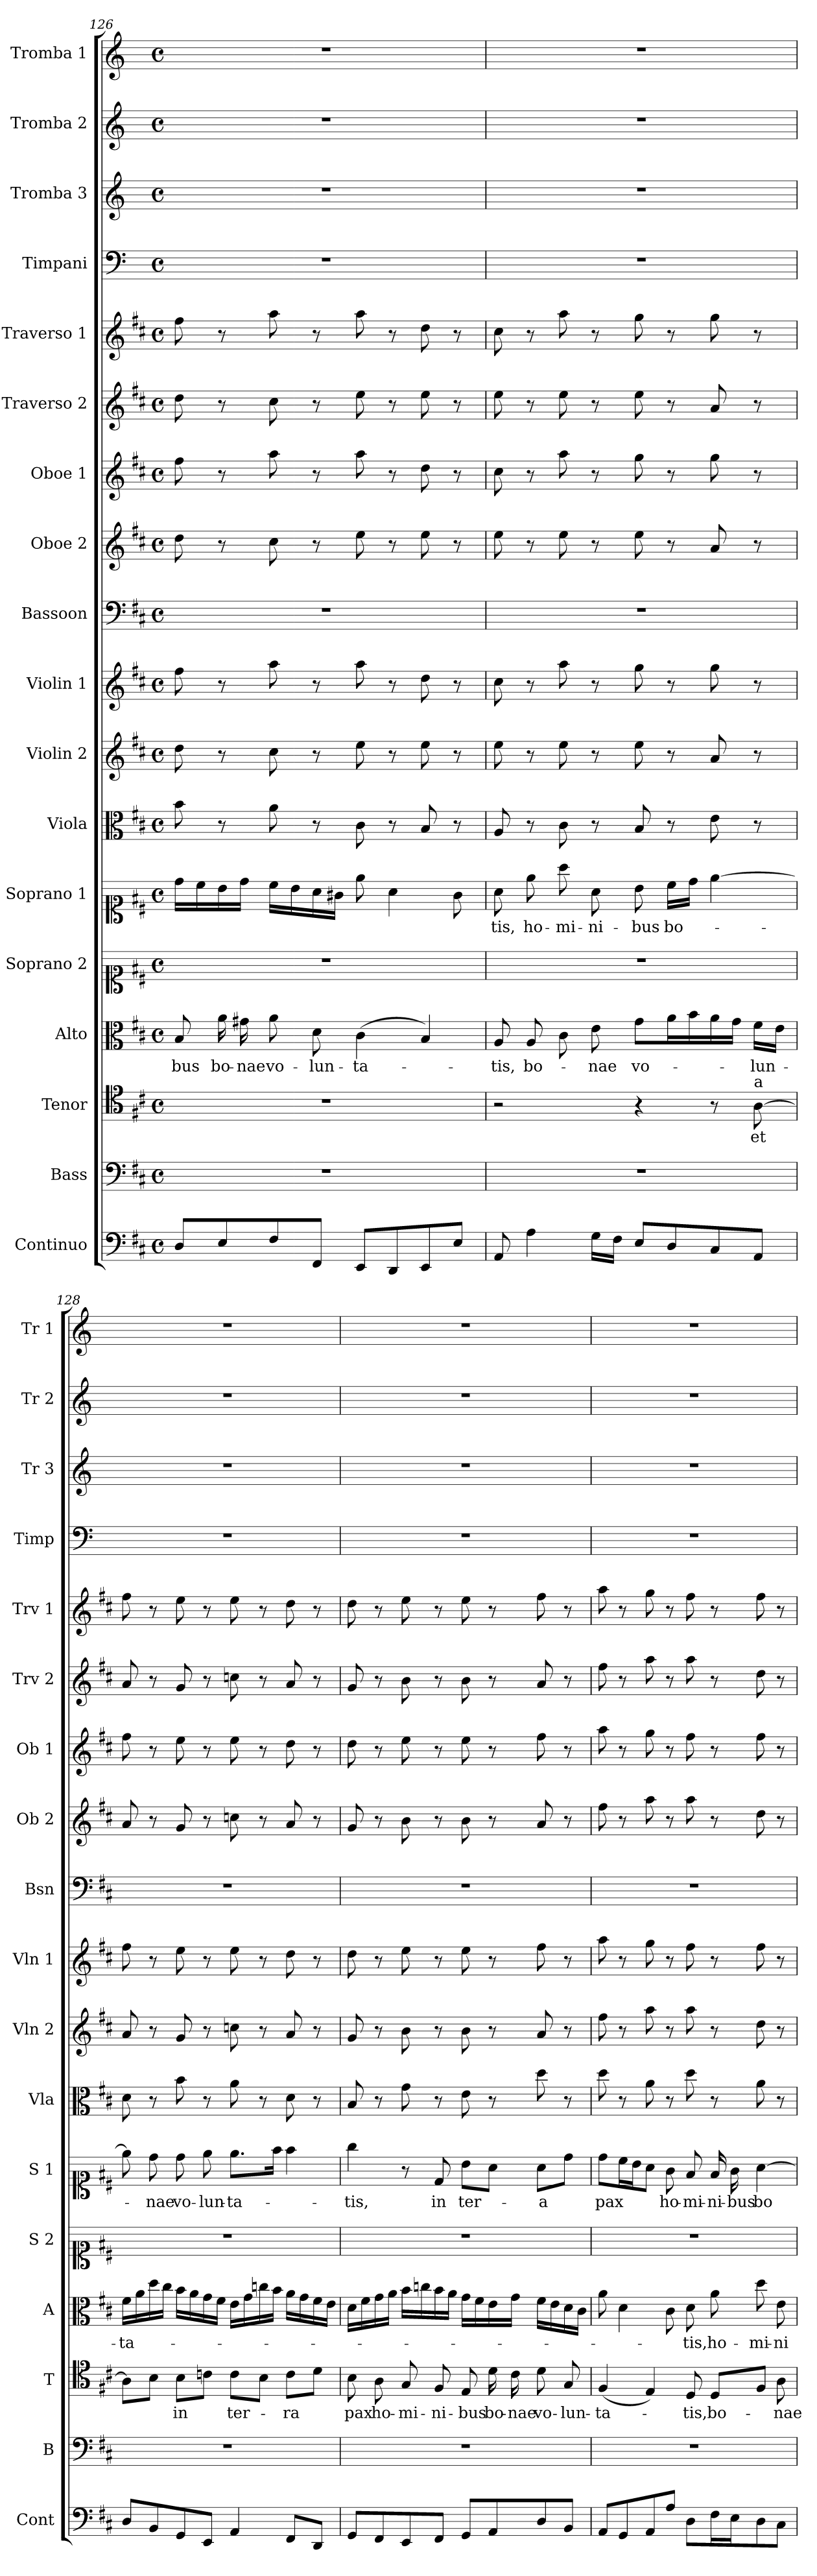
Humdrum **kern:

**kern	**kern	**kern	**text	**kern	**text	**kern	**kern	**text	**kern	**kern	**kern	**kern	**kern	**kern	**kern	**kern	**kern	**kern	**kern	**kern
*part18	*part17	*part16	*part16	*part15	*part15	*part14	*part13	*part13	*part12	*part11	*part10	*part9	*part8	*part7	*part6	*part5	*part4	*part3	*part2	*part1
*staff18	*staff17	*staff16	*staff16	*staff15	*staff15	*staff14	*staff13	*staff13	*staff12	*staff11	*staff10	*staff9	*staff8	*staff7	*staff6	*staff5	*staff4	*staff3	*staff2	*staff1
*I"Continuo	*I"Bass	*I"Tenor	*	*I"Alto	*	*I"Soprano 2	*I"Soprano 1	*	*I"Viola	*I"Violin 2	*I"Violin 1	*I"Bassoon	*I"Oboe 2	*I"Oboe 1	*I"Traverso 2	*I"Traverso 1	*I"Timpani	*I"Tromba 3	*I"Tromba 2	*I"Tromba 1
*I'Cont	*I'B	*I'T	*	*I'A	*	*I'S 2	*I'S 1	*	*I'Vla	*I'Vln 2	*I'Vln 1	*I'Bsn	*I'Ob 2	*I'Ob 1	*I'Trv 2	*I'Trv 1	*I'Timp	*I'Tr 3	*I'Tr 2	*I'Tr 1
*clefF4	*clefF4	*clefC4	*	*clefC3	*	*clefC1	*clefC1	*	*clefC3	*clefG2	*clefG2	*clefF4	*clefG2	*clefG2	*clefG2	*clefG2	*clefF4	*clefG2	*clefG2	*clefG2
*	*	*	*	*	*	*	*	*	*	*	*	*	*	*	*	*	*ITrd-1c-2	*ITrd-1c-2	*ITrd-1c-2	*ITrd-1c-2
*k[f#c#]	*k[f#c#]	*k[f#c#]	*	*k[f#c#]	*	*k[f#c#]	*k[f#c#]	*	*k[f#c#]	*k[f#c#]	*k[f#c#]	*k[f#c#]	*k[f#c#]	*k[f#c#]	*k[f#c#]	*k[f#c#]	*k[f#c#]	*k[f#c#]	*k[f#c#]	*k[f#c#]
*M4/4	*M4/4	*M4/4	*	*M4/4	*	*M4/4	*M4/4	*	*M4/4	*M4/4	*M4/4	*M4/4	*M4/4	*M4/4	*M4/4	*M4/4	*M4/4	*M4/4	*M4/4	*M4/4
*met(c)	*met(c)	*met(c)	*	*met(c)	*	*met(c)	*met(c)	*	*met(c)	*met(c)	*met(c)	*met(c)	*met(c)	*met(c)	*met(c)	*met(c)	*met(c)	*met(c)	*met(c)	*met(c)
=126	=126	=126	=126	=126	=126	=126	=126	=126	=126	=126	=126	=126	=126	=126	=126	=126	=126	=126	=126	=126
!	!	!	!	!	!LO:LY:b	!	!	!	!	!	!	!	!	!	!	!	!	!	!	!
8D/L	1r	1r	.	8B/	-bus	1r	16dd\LL	.	8b\	8dd\	8ff#\	1r	8dd\	8ff#\	8dd\	8ff#\	1r	1r	1r	1r
.	.	.	.	.	.	.	16cc#\	.	.	.	.	.	.	.	.	.	.	.	.	.
!	!	!	!	!	!LO:LY:b	!	!	!	!	!	!	!	!	!	!	!	!	!	!	!
8E/	.	.	.	16a\	bo-	.	16b\	.	8r	8r	8r	.	8r	8r	8r	8r	.	.	.	.
!	!	!	!	!	!LO:LY:b	!	!	!	!	!	!	!	!	!	!	!	!	!	!	!
.	.	.	.	16g#X\	-nae	.	16dd\JJ	.	.	.	.	.	.	.	.	.	.	.	.	.
!	!	!	!	!	!LO:LY:b	!	!	!	!	!	!	!	!	!	!	!	!	!	!	!
8F#/	.	.	.	8a\	vo-	.	16cc#\LL	.	8a\	8cc#\	8aa\	.	8cc#\	8aa\	8cc#\	8aa\	.	.	.	.
.	.	.	.	.	.	.	16b\	.	.	.	.	.	.	.	.	.	.	.	.	.
!	!	!	!	!	!LO:LY:b	!	!	!	!	!	!	!	!	!	!	!	!	!	!	!
8FF#/J	.	.	.	8d\	-lun-	.	16a\	.	8r	8r	8r	.	8r	8r	8r	8r	.	.	.	.
.	.	.	.	.	.	.	16g#X\JJ	.	.	.	.	.	.	.	.	.	.	.	.	.
!	!	!	!	!	!LO:LY:b	!	!	!	!	!	!	!	!	!	!	!	!	!	!	!
8EE/L	.	.	.	(4c#\	-ta-	.	8ee\	.	8c#\	8ee\	8aa\	.	8ee\	8aa\	8ee\	8aa\	.	.	.	.
8DD/	.	.	.	.	.	.	4a\	.	8r	8r	8r	.	8r	8r	8r	8r	.	.	.	.
8EE/	.	.	.	4B/)	.	.	.	.	8B/	8ee\	8dd\	.	8ee\	8dd\	8ee\	8dd\	.	.	.	.
8E/J	.	.	.	.	.	.	8g#\	.	8r	8r	8r	.	8r	8r	8r	8r	.	.	.	.
=127	=127	=127	=127	=127	=127	=127	=127	=127	=127	=127	=127	=127	=127	=127	=127	=127	=127	=127	=127	=127
!	!	!	!	!	!LO:LY:b	!	!	!LO:LY:b	!	!	!	!	!	!	!	!	!	!	!	!
8AA/	1r	2r	.	8A/	-tis,	1r	8a\	-tis,	8A/	8ee\	8cc#\	1r	8ee\	8cc#\	8ee\	8cc#\	1r	1r	1r	1r
!	!	!	!	!	!LO:LY:b	!	!	!LO:LY:b	!	!	!	!	!	!	!	!	!	!	!	!
4A\	.	.	.	8A/	bo-	.	8ee\	ho-	8r	8r	8r	.	8r	8r	8r	8r	.	.	.	.
!	!	!	!	!	!	!	!	!LO:LY:b	!	!	!	!	!	!	!	!	!	!	!	!
.	.	.	.	8c#\	.	.	8aa\	-mi-	8c#\	8ee\	8aa\	.	8ee\	8aa\	8ee\	8aa\	.	.	.	.
!	!	!	!	!	!LO:LY:b	!	!	!LO:LY:b	!	!	!	!	!	!	!	!	!	!	!	!
16G\LL	.	.	.	8e\	-nae	.	8a\	-ni-	8r	8r	8r	.	8r	8r	8r	8r	.	.	.	.
16F#\JJ	.	.	.	.	.	.	.	.	.	.	.	.	.	.	.	.	.	.	.	.
!	!	!	!	!	!LO:LY:b	!	!	!LO:LY:b	!	!	!	!	!	!	!	!	!	!	!	!
8E/L	.	4r	.	8g\L	vo-	.	8b\	-bus	8B/	8ee\	8gg\	.	8ee\	8gg\	8ee\	8gg\	.	.	.	.
!	!	!	!	!	!	!	!	!LO:LY:b	!	!	!	!	!	!	!	!	!	!	!	!
8D/	.	.	.	16a\L	.	.	16cc#\LL	bo-	8r	8r	8r	.	8r	8r	8r	8r	.	.	.	.
.	.	.	.	16b\	.	.	16dd\JJ	.	.	.	.	.	.	.	.	.	.	.	.	.
8C#/	.	8r	.	16a\	.	.	[4ee\	.	8e\	8a/	8gg\	.	8a/	8gg\	8a/	8gg\	.	.	.	.
.	.	.	.	16g\JJ	.	.	.	.	.	.	.	.	.	.	.	.	.	.	.	.
!	!	!LO:TX:a:t=a	!	!	!	!	!	!	!	!	!	!	!	!	!	!	!	!	!	!
!	!	!	!LO:LY:b	!	!LO:LY:b	!	!	!	!	!	!	!	!	!	!	!	!	!	!	!
8AA/J	.	[8A\	et	16f#\LL	-lun-	.	.	.	8r	8r	8r	.	8r	8r	8r	8r	.	.	.	.
.	.	.	.	16e\JJ	.	.	.	.	.	.	.	.	.	.	.	.	.	.	.	.
=128	=128	=128	=128	=128	=128	=128	=128	=128	=128	=128	=128	=128	=128	=128	=128	=128	=128	=128	=128	=128
!	!	!	!	!	!LO:LY:b	!	!	!	!	!	!	!	!	!	!	!	!	!	!	!
8D/L	1r	8A\L]	.	16f#\LL	-ta-	1r	8ee\]	.	8d\	8a/	8ff#\	1r	8a/	8ff#\	8a/	8ff#\	1r	1r	1r	1r
.	.	.	.	16a\	.	.	.	.	.	.	.	.	.	.	.	.	.	.	.	.
!	!	!	!	!	!	!	!	!LO:LY:b	!	!	!	!	!	!	!	!	!	!	!	!
8BB/	.	8B\J	.	16dd\	.	.	8dd\	-nae	8r	8r	8r	.	8r	8r	8r	8r	.	.	.	.
.	.	.	.	16cc#\JJ	.	.	.	.	.	.	.	.	.	.	.	.	.	.	.	.
!	!	!	!LO:LY:b	!	!	!	!	!LO:LY:b	!	!	!	!	!	!	!	!	!	!	!	!
8GG/	.	8B\L	in	16b\LL	.	.	8dd\	vo-	8b\	8g/	8ee\	.	8g/	8ee\	8g/	8ee\	.	.	.	.
.	.	.	.	16a\	.	.	.	.	.	.	.	.	.	.	.	.	.	.	.	.
!	!	!	!	!	!	!	!	!LO:LY:b	!	!	!	!	!	!	!	!	!	!	!	!
8EE/J	.	8cn\J	.	16g\	.	.	8ee\	-lun-	8r	8r	8r	.	8r	8r	8r	8r	.	.	.	.
.	.	.	.	16f#\JJ	.	.	.	.	.	.	.	.	.	.	.	.	.	.	.	.
!	!	!	!LO:LY:b	!	!	!	!	!LO:LY:b	!	!	!	!	!	!	!	!	!	!	!	!
4AA/	.	8c\L	ter-	16e\LL	.	.	8.ee\L	-ta-	8a\	8ccn\	8ee\	.	8ccn\	8ee\	8ccn\	8ee\	.	.	.	.
.	.	.	.	16g\	.	.	.	.	.	.	.	.	.	.	.	.	.	.	.	.
.	.	8B\J	.	16ccn\	.	.	.	.	8r	8r	8r	.	8r	8r	8r	8r	.	.	.	.
.	.	.	.	16b\JJ	.	.	16ff#\Jk	.	.	.	.	.	.	.	.	.	.	.	.	.
!	!	!	!LO:LY:b	!	!	!	!	!	!	!	!	!	!	!	!	!	!	!	!	!
8FF#/L	.	8c\L	-ra	16a\LL	.	.	4ff#\	.	8d\	8a/	8dd\	.	8a/	8dd\	8a/	8dd\	.	.	.	.
.	.	.	.	16g\	.	.	.	.	.	.	.	.	.	.	.	.	.	.	.	.
8DD/J	.	8d\J	.	16f#\	.	.	.	.	8r	8r	8r	.	8r	8r	8r	8r	.	.	.	.
.	.	.	.	16e\JJ	.	.	.	.	.	.	.	.	.	.	.	.	.	.	.	.
!!LO:PB:g=z
=129	=129	=129	=129	=129	=129	=129	=129	=129	=129	=129	=129	=129	=129	=129	=129	=129	=129	=129	=129	=129
!	!	!	!LO:LY:b	!	!	!	!	!LO:LY:b	!	!	!	!	!	!	!	!	!	!	!	!
8GG/L	1r	8B\	pax	16d\LL	.	1r	4gg\	-tis,	8B/	8g/	8dd\	1r	8g/	8dd\	8g/	8dd\	1r	1r	1r	1r
.	.	.	.	16f#\	.	.	.	.	.	.	.	.	.	.	.	.	.	.	.	.
!	!	!	!LO:LY:b	!	!	!	!	!	!	!	!	!	!	!	!	!	!	!	!	!
8FF#/	.	8A\	ho-	16g\	.	.	.	.	8r	8r	8r	.	8r	8r	8r	8r	.	.	.	.
.	.	.	.	16a\JJ	.	.	.	.	.	.	.	.	.	.	.	.	.	.	.	.
!	!	!	!LO:LY:b	!	!	!	!	!	!	!	!	!	!	!	!	!	!	!	!	!
8EE/	.	8G/	-mi-	16b\LL	.	.	8r	.	8g\	8b\	8ee\	.	8b\	8ee\	8b\	8ee\	.	.	.	.
.	.	.	.	16ccn\	.	.	.	.	.	.	.	.	.	.	.	.	.	.	.	.
!	!	!	!LO:LY:b	!	!	!	!	!LO:LY:b	!	!	!	!	!	!	!	!	!	!	!	!
8FF#/J	.	8F#/	-ni-	16b\	.	.	8d/	in	8r	8r	8r	.	8r	8r	8r	8r	.	.	.	.
.	.	.	.	16a\JJ	.	.	.	.	.	.	.	.	.	.	.	.	.	.	.	.
!	!	!	!LO:LY:b	!	!	!	!	!LO:LY:b	!	!	!	!	!	!	!	!	!	!	!	!
8GG/L	.	8E/	-bus	16g\LL	.	.	8b\L	ter-	8e\	8b\	8ee\	.	8b\	8ee\	8b\	8ee\	.	.	.	.
.	.	.	.	16f#\	.	.	.	.	.	.	.	.	.	.	.	.	.	.	.	.
!	!	!	!LO:LY:b	!	!	!	!	!	!	!	!	!	!	!	!	!	!	!	!	!
8AA/	.	16d\	bo-	16e\	.	.	8a\J	.	8r	8r	8r	.	8r	8r	8r	8r	.	.	.	.
!	!	!	!LO:LY:b	!	!	!	!	!	!	!	!	!	!	!	!	!	!	!	!	!
.	.	16c#\	-nae	16g\JJ	.	.	.	.	.	.	.	.	.	.	.	.	.	.	.	.
!	!	!	!LO:LY:b	!	!	!	!	!LO:LY:b	!	!	!	!	!	!	!	!	!	!	!	!
8D/	.	8d\	vo-	16f#\LL	.	.	8a\L	-a	8dd\	8a/	8ff#\	.	8a/	8ff#\	8a/	8ff#\	.	.	.	.
.	.	.	.	16e\	.	.	.	.	.	.	.	.	.	.	.	.	.	.	.	.
!	!	!	!LO:LY:b	!	!	!	!	!	!	!	!	!	!	!	!	!	!	!	!	!
8BB/J	.	8G/	-lun-	16d\	.	.	8dd\J	.	8r	8r	8r	.	8r	8r	8r	8r	.	.	.	.
.	.	.	.	16c#\JJ	.	.	.	.	.	.	.	.	.	.	.	.	.	.	.	.
=130	=130	=130	=130	=130	=130	=130	=130	=130	=130	=130	=130	=130	=130	=130	=130	=130	=130	=130	=130	=130
!	!	!	!LO:LY:b	!	!	!	!	!LO:LY:b	!	!	!	!	!	!	!	!	!	!	!	!
8AA/L	1r	(4F#/	-ta-	8a\	.	1r	8dd\L	pax	8dd\	8ff#\	8aa\	1r	8ff#\	8aa\	8ff#\	8aa\	1r	1r	1r	1r
8GG/	.	.	.	4d\	.	.	16cc#\L	.	8r	8r	8r	.	8r	8r	8r	8r	.	.	.	.
.	.	.	.	.	.	.	16b\J	.	.	.	.	.	.	.	.	.	.	.	.	.
8AA/	.	4E/)	.	.	.	.	8a\J	.	8a\	8aa\	8gg\	.	8aa\	8gg\	8aa\	8gg\	.	.	.	.
!	!	!	!	!	!	!	!	!LO:LY:b	!	!	!	!	!	!	!	!	!	!	!	!
8A/J	.	.	.	8c#\	.	.	8g\	ho-	8r	8r	8r	.	8r	8r	8r	8r	.	.	.	.
!	!	!	!LO:LY:b	!	!LO:LY:b	!	!	!LO:LY:b	!	!	!	!	!	!	!	!	!	!	!	!
8D\L	.	8D/	-tis,	8d\	tis,	.	8f#/	-mi-	8dd\	8aa\	8ff#\	.	8aa\	8ff#\	8aa\	8ff#\	.	.	.	.
!	!	!	!LO:LY:b	!	!LO:LY:b	!	!	!LO:LY:b	!	!	!	!	!	!	!	!	!	!	!	!
16F#\L	.	8D/L	bo-	8a\	ho-	.	16f#/	-ni-	8r	8r	8r	.	8r	8r	8r	8r	.	.	.	.
!	!	!	!	!	!	!	!	!LO:LY:b	!	!	!	!	!	!	!	!	!	!	!	!
16E\J	.	.	.	.	.	.	16g\	-bus	.	.	.	.	.	.	.	.	.	.	.	.
!	!	!	!	!	!LO:LY:b	!	!	!LO:LY:b	!	!	!	!	!	!	!	!	!	!	!	!
8D\	.	8F#/J	.	8dd\	-mi-	.	[4a\	bo-	8a\	8dd\	8ff#\	.	8dd\	8ff#\	8dd\	8ff#\	.	.	.	.
!	!	!	!LO:LY:b	!	!LO:LY:b	!	!	!	!	!	!	!	!	!	!	!	!	!	!	!
8C#\J	.	8A\	-nae	8e\	-ni-	.	.	.	8r	8r	8r	.	8r	8r	8r	8r	.	.	.	.
=	=	=	=	=	=	=	=	=	=	=	=	=	=	=	=	=	=	=	=	=
*-	*-	*-	*-	*-	*-	*-	*-	*-	*-	*-	*-	*-	*-	*-	*-	*-	*-	*-	*-	*-
